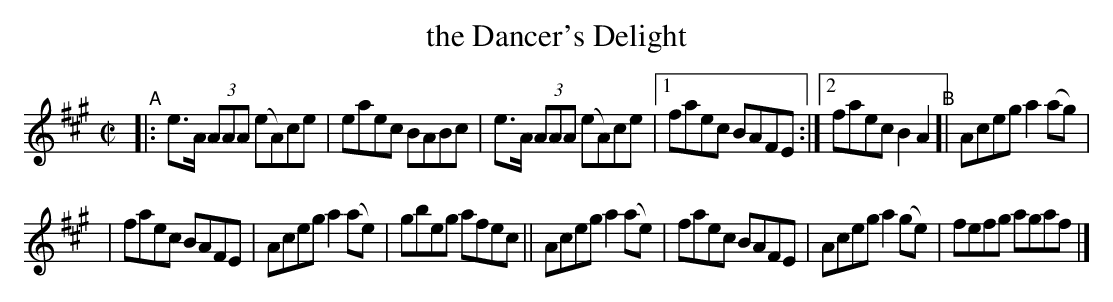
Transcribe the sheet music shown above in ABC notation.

X:1
T: the Dancer's Delight
M: C|
L: 1/8
K: A
"^A"|: e>A (3AAA (eA)ce | eaec BABc | e>A (3AAA (eA)ce |[1 faec BAFE :|[2 faec B2A2 "^B"[| Aceg a2(ag) |
| faec BAFE | Aceg a2(ae) | gbeg afec || Aceg a2(ae) | faec BAFE | Aceg a2(ge) | fefg agaf |]
